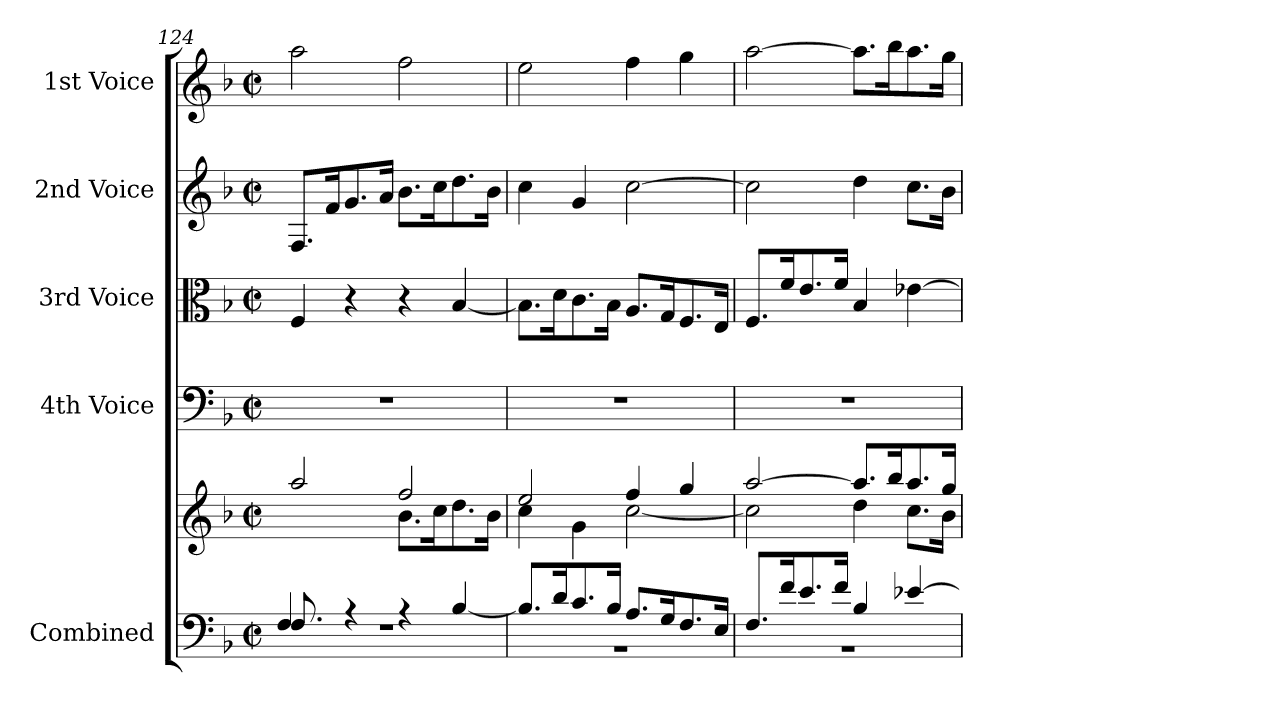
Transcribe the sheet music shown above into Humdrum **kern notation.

**kern	**kern	**kern	**kern	**kern	**kern
*part5	*part5	*part4	*part3	*part2	*part1
*staff6	*staff5	*staff4	*staff3	*staff2	*staff1
*I"Combined	*	*I"4th Voice	*I"3rd Voice	*I"2nd Voice	*I"1st Voice
!!LO:PB:g=z
*clefF4	*clefG2	*clefF4	*clefC3	*clefG2	*clefG2
*k[b-]	*k[b-]	*k[b-]	*k[b-]	*k[b-]	*k[b-]
*M2/2	*M2/2	*M2/2	*M2/2	*M2/2	*M2/2
*met(c|)	*met(c|)	*met(c|)	*met(c|)	*met(c|)	*met(c|)
=124	=124	=124	=124	=124	=124
*^	*^	*	*	*	*
*	*^	*	*	*	*	*	*
8.F/L	4F/	1r	2aa/	8.ryy	1r	4F/	8.F/L	2aa\
2ryy	.	.	.	16f\K	.	.	16f/K	.
.	4r	.	.	8.g\	.	4r	8.g/	.
.	.	.	.	16a\Jk	.	.	16a/Jk	.
.	4r	.	2ff/	8.b-\L	.	4r	8.b-\L	2ff\
4ryy	.	.	.	16cc\K	.	.	16cc\K	.
.	[4B-/	.	.	8.dd\	.	[4B-/	8.dd\	.
16ryy	.	.	.	16b-\Jk	.	.	16b-\Jk	.
*	*v	*v	*	*	*	*	*	*
=125	=125	=125	=125	=125	=125	=125	=125
8.B-/L]	1r	2ee/	4cc\	1r	8.B-\L]	4cc\	2ee\
16d/K	.	.	.	.	16d\K	.	.
8.c/	.	.	4g\	.	8.c\	4g/	.
16B-/Jk	.	.	.	.	16B-\Jk	.	.
8.A/L	.	4ff/	[2cc\	.	8.A/L	[2cc\	4ff\
16G/K	.	.	.	.	16G/K	.	.
8.F/	.	4gg/	.	.	8.F/	.	4gg\
16E/Jk	.	.	.	.	16E/Jk	.	.
=126	=126	=126	=126	=126	=126	=126	=126
8.F/L	1r	[2aa/	2cc\]	1r	8.F/L	2cc\]	[2aa\
16f/K	.	.	.	.	16f/K	.	.
8.e/	.	.	.	.	8.e/	.	.
16f/Jk	.	.	.	.	16f/Jk	.	.
4B-/	.	8.aa/L]	4dd\	.	4B-/	4dd\	8.aa\L]
.	.	16bb-/K	.	.	.	.	16bb-\K
[4e-X/	.	8.aa/	8.cc\L	.	[4e-X\	8.cc\L	8.aa\
.	.	16gg/Jk	16b-\Jk	.	.	16b-\Jk	16gg\Jk
*v	*v	*	*	*	*	*	*
*	*v	*v	*	*	*	*
=	=	=	=	=	=
*-	*-	*-	*-	*-	*-
